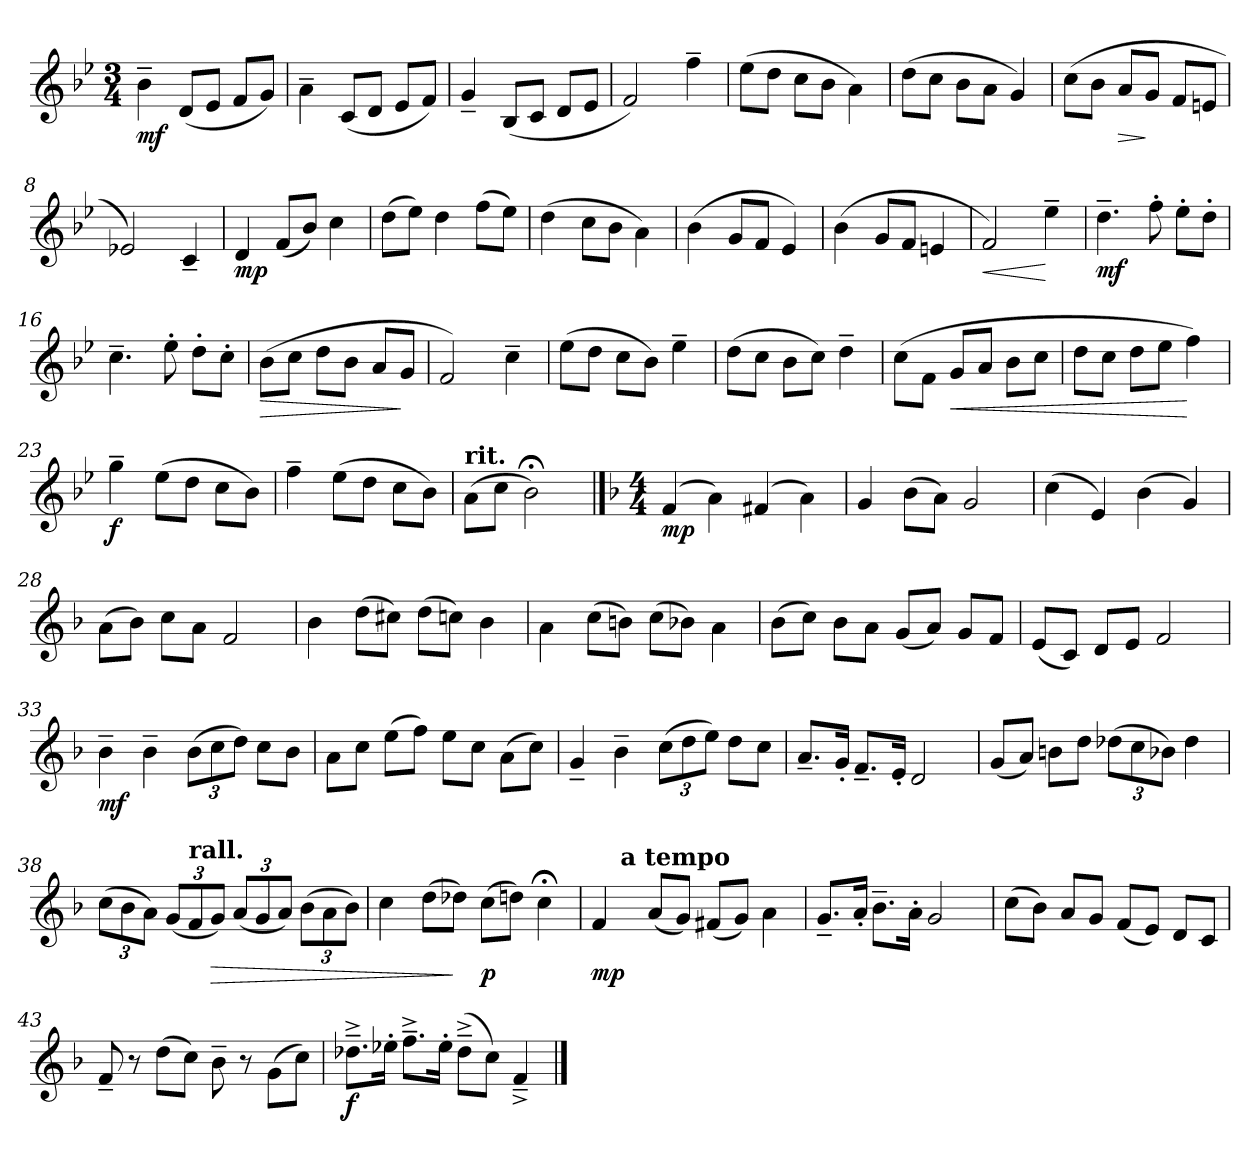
**kern	**dynam
*part1	*part1
*staff1	*staff1
*clefG2	*
*ITrd8c14	*
*k[b-e-]	*
*B-:	*
*M3/4	*
=1	=1
!	!LO:DY:b
4B-~>\	mf
(<8D/L	.
8E-/J	.
8F/L	.
8G/J)	.
=2	=2
4A~>\	.
(<8C/L	.
8D/J	.
8E-/L	.
8F/J)	.
=3	=3
4G~</	.
(<8BB-/L	.
8C/J	.
8D/L	.
8E-/J	.
=4	=4
2F/)	.
4f~>\	.
=5	=5
(>8e-\L	.
8d\J	.
8c\L	.
8B-\J	.
4A\)	.
=6	=6
(>8d\L	.
8c\J	.
8B-\L	.
8A\J	.
4G/)	.
!!LO:LB:g=z
=7	=7
(>8c\L	.
8B-\J	.
!	!LO:HP:b
8A/L	>
8G/J	]
8F/L	.
8En/J	.
=8	=8
2E-X/)	.
4C~</	.
=9	=9
!	!LO:DY:b
4D/	mp
(<8F/L	.
8B-/J)	.
4c\	.
=10	=10
(>8d\L	.
8e-\J)	.
4d\	.
(>8f\L	.
8e-\J)	.
=11	=11
(>4d\	.
8c\L	.
8B-\J	.
4A\)	.
=12	=12
(>4B-\	.
8G/L	.
8F/J	.
4E-/)	.
!!LO:LB:g=z
=13	=13
(>4B-\	.
8G/L	.
8F/J	.
4En/	.
=14	=14
!	!LO:HP:b
2F/)	<
4e-~>\	[
=15	=15
!	!LO:DY:b
4.d~>\	mf
8f'>\	.
8e-'>\L	.
8d'>\J	.
=16	=16
4.c~>\	.
8e-'>\	.
8d'>\L	.
8c'>\J	.
=17	=17
!	!LO:HP:b
(>8B-\L	>
8c\J	.
8d\L	.
8B-\J	.
8A/L	.
8G/J	]
=18	=18
2F/)	.
4c~>\	.
!!LO:LB:g=z
=19	=19
(>8e-\L	.
8d\J	.
8c\L	.
8B-\J)	.
4e-~>\	.
=20	=20
(>8d\L	.
8c\J	.
8B-\L	.
8c\J)	.
4d~>\	.
=21	=21
(>8c\L	.
8F\J	.
!	!LO:HP:b
8G/L	<
8A/J	.
8B-\L	.
8c\J	.
=22	=22
8d\L	.
8c\J	.
8d\L	.
8e-\J	.
4f\)	[
=23	=23
!	!LO:DY:b
4g~>\	f
(>8e-\L	.
8d\J	.
8c\L	.
8B-\J)	.
=24	=24
4f~>\	.
(>8e-\L	.
8d\J	.
8c\L	.
8B-\J)	.
=25	=25
!LO:TX:a:B:t=rit.	!
(>8A\L	.
8c\J	.
2B-;<\)	.
!!LO:LB:g=z
==25X1	==25X1
*k[b-]	*
*F:	*
*M4/4	*
!	!LO:DY:b
(>4F/	mp
4A\)	.
(>4F#X/	.
4A\)	.
=26	=26
4G/	.
(>8B-\L	.
8A\J)	.
2G/	.
=27	=27
(>4c\	.
4E/)	.
(>4B-\	.
4G/)	.
=28	=28
(>8A\L	.
8B-\J)	.
8c\L	.
8A\J	.
2F/	.
=29	=29
4B-\	.
(>8d\L	.
8c#X\J)	.
(>8d\L	.
8cn\J)	.
4B-\	.
=30	=30
4A\	.
(>8c\L	.
8Bn\J)	.
(>8c\L	.
8B-X\J)	.
4A\	.
!!LO:LB:g=z
=31	=31
(>8B-\L	.
8c\J)	.
8B-\L	.
8A\J	.
(<8G/L	.
8A/J)	.
8G/L	.
8F/J	.
=32	=32
(<8E/L	.
8C/J)	.
8D/L	.
8E/J	.
2F/	.
=33	=33
!	!LO:DY:b
4B-~>\	mf
4B-~>\	.
(>12B-\L	.
12c\	.
12d\J)	.
8c\L	.
8B-\J	.
=34	=34
8A\L	.
8c\J	.
(>8e\L	.
8f\J)	.
8e\L	.
8c\J	.
(>8A\L	.
8c\J)	.
=35	=35
4G~</	.
4B-~>\	.
(>12c\L	.
12d\	.
12e\J)	.
8d\L	.
8c\J	.
!!LO:LB:g=z
=36	=36
8.A~</L	.
16G'</Jk	.
8.F~</L	.
16E'</Jk	.
2D/	.
=37	=37
(<8G/L	.
8A/J)	.
8Bn\L	.
8d\J	.
(>12d-X\L	.
12c\	.
12B-X\J)	.
4d-\	.
=38	=38
(>12c\L	.
12B-\	.
12A\J)	.
(<12G/L	.
!LO:TX:a:B:t=rall.	!
12F/	.
!	!LO:HP:b
12G/J)	>
(<12A/L	.
12G/	.
12A/J)	.
(>12B-\L	.
12A\	.
12B-\J)	.
=39	=39
4c\	.
(>8d\L	.
8d-X\J)	]
!	!LO:DY:b
(>8c\L	p
8dn\J)	.
4c;<\	.
=40	=40
!	!LO:DY:b
*^	*
4F/	8ryy	mp
!	!LO:TX:a:B:t=a tempo	!
.	2..ryy	.
(<8A/L	.	.
8G/J)	.	.
(<8F#X/L	.	.
8G/J)	.	.
4A\	.	.
*v	*v	*
!!LO:LB:g=z
=41	=41
8.G~</L	.
16A'</Jk	.
8.B-~>\L	.
16A'>\Jk	.
2G/	.
=42	=42
(>8c\L	.
8B-\J)	.
8A/L	.
8G/J	.
(<8F/L	.
8E/J)	.
8D/L	.
8C/J	.
=43	=43
8F~</	.
8r	.
(>8d\L	.
8c\J)	.
8B-~>\	.
8r	.
(>8G\L	.
8c\J)	.
=44	=44
!	!LO:DY:b
8.d-X^>~>\L	f
16e-X'>\Jk	.
8.f^>~>\L	.
16e-'>\Jk	.
(>8d-^>~>\L	.
8c\J)	.
4F^<~</	.
==	==
*-	*-
